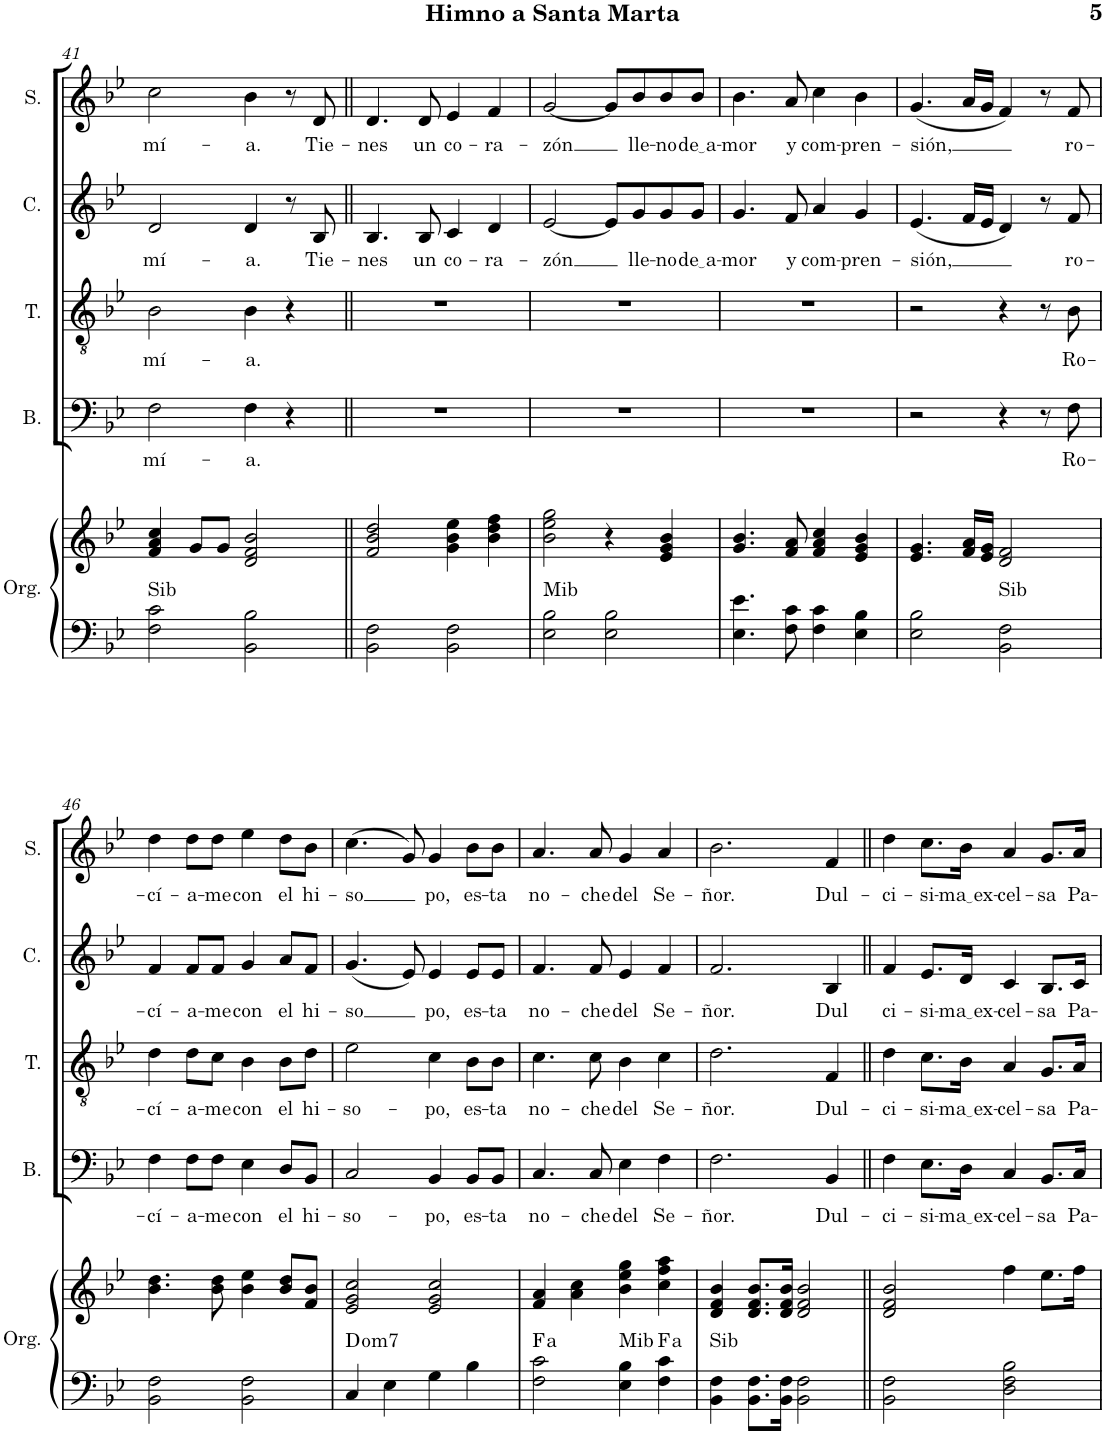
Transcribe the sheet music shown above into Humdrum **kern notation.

**kern	**kern	**harte	**kern	**text	**kern	**text	**kern	**text	**kern	**text
*part5	*part5	*part5	*part4	*part4	*part3	*part3	*part2	*part2	*part1	*part1
*staff6	*staff5	*	*staff4	*staff4	*staff3	*staff3	*staff2	*staff2	*staff1	*staff1
*I"Órgano	*	*	*I"Bajo	*	*I"Tenor	*	*I"Contralto	*	*I"Soprano	*
*	*	*	*I'B.	*	*I'T.	*	*I'C.	*	*I'S.	*
!!LO:PB:g=z
*clefF4	*clefG2	*	*clefF4	*	*clefGv2	*	*clefG2	*	*clefG2	*
*k[b-e-]	*k[b-e-]	*	*k[b-e-]	*	*k[b-e-]	*	*k[b-e-]	*	*k[b-e-]	*
*M4/4	*M4/4	*	*M4/4	*	*M4/4	*	*M4/4	*	*M4/4	*
=41	=41	=41	=41	=41	=41	=41	=41	=41	=41	=41
!	!	!LO:H:kt=Sib	!	!LO:LY:b	!	!LO:LY:b	!	!LO:LY:b	!	!LO:LY:b
2F\ 2c\	4f/ 4a/ 4cc/	N	2F\	mí-	2B-\	mí-	2d/	mí-	2cc\	mí-
.	8g/L	.	.	.	.	.	.	.	.	.
.	8g/J	.	.	.	.	.	.	.	.	.
!	!	!	!	!LO:LY:b	!	!LO:LY:b	!	!LO:LY:b	!	!LO:LY:b
2BB-\ 2B-\	2d/ 2f/ 2b-/	.	4F\	-a.	4B-\	-a.	4d/	-a.	4b-\	-a.
.	.	.	4r	.	4r	.	8r	.	8r	.
!	!	!	!	!	!	!	!	!LO:LY:b	!	!LO:LY:b
.	.	.	.	.	.	.	8B-/	Tie-	8d/	Tie-
=42||	=42||	=42||	=42||	=42||	=42||	=42||	=42||	=42||	=42||	=42||
!	!	!	!	!	!	!	!	!LO:LY:b	!	!LO:LY:b
2BB-\ 2F\	2f/ 2b-/ 2dd/	.	1r	.	1r	.	4.B-/	-nes	4.d/	-nes
!	!	!	!	!	!	!	!	!LO:LY:b	!	!LO:LY:b
.	.	.	.	.	.	.	8B-/	un	8d/	un
!	!	!	!	!	!	!	!	!LO:LY:b	!	!LO:LY:b
2BB-\ 2F\	4g\ 4b-\ 4ee-\	.	.	.	.	.	4c/	co-	4e-/	co-
!	!	!	!	!	!	!	!	!LO:LY:b	!	!LO:LY:b
.	4b-\ 4dd\ 4ff\	.	.	.	.	.	4d/	-ra-	4f/	-ra-
=43	=43	=43	=43	=43	=43	=43	=43	=43	=43	=43
!	!	!LO:H:kt=Mib	!	!	!	!	!	!LO:LY:b	!	!LO:LY:b
2E-\ 2B-\	2b-\ 2ee-\ 2gg\	N	1r	.	1r	.	[2e-/	-zón	[2g/	-zón
2E-\ 2B-\	4r	.	.	.	.	.	8e-/L]	.	8g/L]	.
!	!	!	!	!	!	!	!	!LO:LY:b	!	!LO:LY:b
.	.	.	.	.	.	.	8g/	lle-	8b-/	lle-
!	!	!	!	!	!	!	!	!LO:LY:b	!	!LO:LY:b
.	4e-/ 4g/ 4b-/	.	.	.	.	.	8g/	-no	8b-/	-no
!	!	!	!	!	!	!	!	!LO:LY:b	!	!LO:LY:b
.	.	.	.	.	.	.	8g/J	de a	8b-/J	de a
=44	=44	=44	=44	=44	=44	=44	=44	=44	=44	=44
!	!	!	!	!	!	!	!	!LO:LY:b	!	!LO:LY:b
4.E-\ 4.e-\	4.g/ 4.b-/	.	1r	.	1r	.	4.g/	-mor	4.b-\	-mor
!	!	!	!	!	!	!	!	!LO:LY:b	!	!LO:LY:b
8F\ 8c\	8f/ 8a/	.	.	.	.	.	8f/	y	8a/	y
!	!	!	!	!	!	!	!	!LO:LY:b	!	!LO:LY:b
4F\ 4c\	4f/ 4a/ 4cc/	.	.	.	.	.	4a/	com-	4cc\	com-
!	!	!	!	!	!	!	!	!LO:LY:b	!	!LO:LY:b
4E-\ 4B-\	4e-/ 4g/ 4b-/	.	.	.	.	.	4g/	-pren-	4b-\	-pren-
=45	=45	=45	=45	=45	=45	=45	=45	=45	=45	=45
!	!	!	!	!	!	!	!	!LO:LY:b	!	!LO:LY:b
2E-\ 2B-\	4.e-/ 4.g/	.	2r	.	2r	.	(4.e-/	-sión,	(4.g/	-sión,
.	16f/ 16a/LL	.	.	.	.	.	16f/LL	.	16a/LL	.
.	16e-/ 16g/JJ	.	.	.	.	.	16e-/JJ	.	16g/JJ	.
!	!	!LO:H:kt=Sib	!	!	!	!	!	!	!	!
2BB-\ 2F\	2d/ 2f/	N	4r	.	4r	.	4d/)	.	4f/)	.
.	.	.	8r	.	8r	.	8r	.	8r	.
!	!	!	!	!LO:LY:b	!	!LO:LY:b	!	!LO:LY:b	!	!LO:LY:b
.	.	.	8F\	Ro-	8B-\	Ro-	8f/	ro-	8f/	ro-
!!LO:LB:g=z
=46	=46	=46	=46	=46	=46	=46	=46	=46	=46	=46
!	!	!	!	!LO:LY:b	!	!LO:LY:b	!	!LO:LY:b	!	!LO:LY:b
2BB-\ 2F\	4.b-\ 4.dd\	.	4F\	-cí-	4d\	-cí-	4f/	-cí-	4dd\	-cí-
!	!	!	!	!LO:LY:b	!	!LO:LY:b	!	!LO:LY:b	!	!LO:LY:b
.	.	.	8F\L	-a-	8d\L	-a-	8f/L	-a-	8dd\L	-a-
!	!	!	!	!LO:LY:b	!	!LO:LY:b	!	!LO:LY:b	!	!LO:LY:b
.	8b-\ 8dd\	.	8F\J	-me	8c\J	-me	8f/J	-me	8dd\J	-me
!	!	!	!	!LO:LY:b	!	!LO:LY:b	!	!LO:LY:b	!	!LO:LY:b
2BB-\ 2F\	4b-\ 4ee-\	.	4E-\	con	4B-\	con	4g/	con	4ee-\	con
!	!	!	!	!LO:LY:b	!	!LO:LY:b	!	!LO:LY:b	!	!LO:LY:b
.	8b-/ 8dd/L	.	8D/L	el	8B-\L	el	8a/L	el	8dd\L	el
!	!	!	!	!LO:LY:b	!	!LO:LY:b	!	!LO:LY:b	!	!LO:LY:b
.	8f/ 8b-/J	.	8BB-/J	hi-	8d\J	hi-	8f/J	hi-	8b-\J	hi-
=47	=47	=47	=47	=47	=47	=47	=47	=47	=47	=47
!	!	!	!	!LO:LY:b	!	!LO:LY:b	!	!LO:LY:b	!	!LO:LY:b
4C/	2e-/ 2g/ 2cc/	D:dim	2C/	-so-	2e-\	-so-	(4.g/	-so	(4.cc\	-so
4E-\	.	.	.	.	.	.	.	.	.	.
.	.	.	.	.	.	.	8e-/)	.	8g/)	.
!	!	!	!	!LO:LY:b	!	!LO:LY:b	!	!LO:LY:b	!	!LO:LY:b
4G\	2e-/ 2g/ 2cc/	.	4BB-/	-po,	4c\	-po,	4e-/	po,	4g/	po,
!	!	!	!	!LO:LY:b	!	!LO:LY:b	!	!LO:LY:b	!	!LO:LY:b
4B-\	.	.	8BB-/L	es-	8B-\L	es-	8e-/L	es-	8b-\L	es-
!	!	!	!	!LO:LY:b	!	!LO:LY:b	!	!LO:LY:b	!	!LO:LY:b
.	.	.	8BB-/J	-ta	8B-\J	-ta	8e-/J	-ta	8b-\J	-ta
=48	=48	=48	=48	=48	=48	=48	=48	=48	=48	=48
!	!	!LO:H:kt=a	!	!LO:LY:b	!	!LO:LY:b	!	!LO:LY:b	!	!LO:LY:b
2F\ 2c\	4f/ 4a/	.	4.C/	no-	4.c\	no-	4.f/	no-	4.a/	no-
.	4a\ 4cc\	.	.	.	.	.	.	.	.	.
!	!	!	!	!LO:LY:b	!	!LO:LY:b	!	!LO:LY:b	!	!LO:LY:b
.	.	.	8C/	-che	8c\	-che	8f/	-che	8a/	-che
!	!	!LO:H:kt=Mib	!	!LO:LY:b	!	!LO:LY:b	!	!LO:LY:b	!	!LO:LY:b
4E-\ 4B-\	4b-\ 4ee-\ 4gg\	N	4E-\	del	4B-\	del	4e-/	del	4g/	del
!	!	!LO:H:kt=a	!	!LO:LY:b	!	!LO:LY:b	!	!LO:LY:b	!	!LO:LY:b
4F\ 4c\	4cc\ 4ff\ 4aa\	.	4F\	Se-	4c\	Se-	4f/	Se-	4a/	Se-
=49	=49	=49	=49	=49	=49	=49	=49	=49	=49	=49
!	!	!LO:H:kt=Sib	!	!LO:LY:b	!	!LO:LY:b	!	!LO:LY:b	!	!LO:LY:b
4BB-\ 4F\	4d/ 4f/ 4b-/	N	2.F\	-ñor.	2.d\	-ñor.	2.f/	-ñor.	2.b-\	-ñor.
8.BB-\ 8.F\L	8.d/ 8.f/ 8.b-/L	.	.	.	.	.	.	.	.	.
16BB-\ 16F\Jk	16d/ 16f/ 16b-/Jk	.	.	.	.	.	.	.	.	.
2BB-\ 2F\	2d/ 2f/ 2b-/	.	.	.	.	.	.	.	.	.
!	!	!	!	!LO:LY:b	!	!LO:LY:b	!	!LO:LY:b	!	!LO:LY:b
.	.	.	4BB-/	Dul-	4F/	Dul-	4B-/	Dul	4f/	Dul-
=50||	=50||	=50||	=50||	=50||	=50||	=50||	=50||	=50||	=50||	=50||
!	!	!	!	!LO:LY:b	!	!LO:LY:b	!	!LO:LY:b	!	!LO:LY:b
2BB-\ 2F\	2d/ 2f/ 2b-/	.	4F\	-ci-	4d\	-ci-	4f/	-ci-	4dd\	-ci-
!	!	!	!	!LO:LY:b	!	!LO:LY:b	!	!LO:LY:b	!	!LO:LY:b
.	.	.	8.E-\L	-si-	8.c\L	-si-	8.e-/L	-si-	8.cc\L	-si-
!	!	!	!	!LO:LY:b	!	!LO:LY:b	!	!LO:LY:b	!	!LO:LY:b
.	.	.	16D\Jk	ma ex	16B-\Jk	ma ex	16d/Jk	ma ex	16b-\Jk	ma ex
!	!	!	!	!LO:LY:b	!	!LO:LY:b	!	!LO:LY:b	!	!LO:LY:b
2D\ 2F\ 2B-\	4ff\	.	4C/	-cel-	4A/	-cel-	4c/	-cel-	4a/	-cel-
!	!	!	!	!LO:LY:b	!	!LO:LY:b	!	!LO:LY:b	!	!LO:LY:b
.	8.ee-\L	.	8.BB-/L	-sa	8.G/L	-sa	8.B-/L	-sa	8.g/L	-sa
!	!	!	!	!LO:LY:b	!	!LO:LY:b	!	!LO:LY:b	!	!LO:LY:b
.	16ff\Jk	.	16C/Jk	Pa-	16A/Jk	Pa-	16c/Jk	Pa-	16a/Jk	Pa-
=	=	=	=	=	=	=	=	=	=	=
*-	*-	*-	*-	*-	*-	*-	*-	*-	*-	*-
